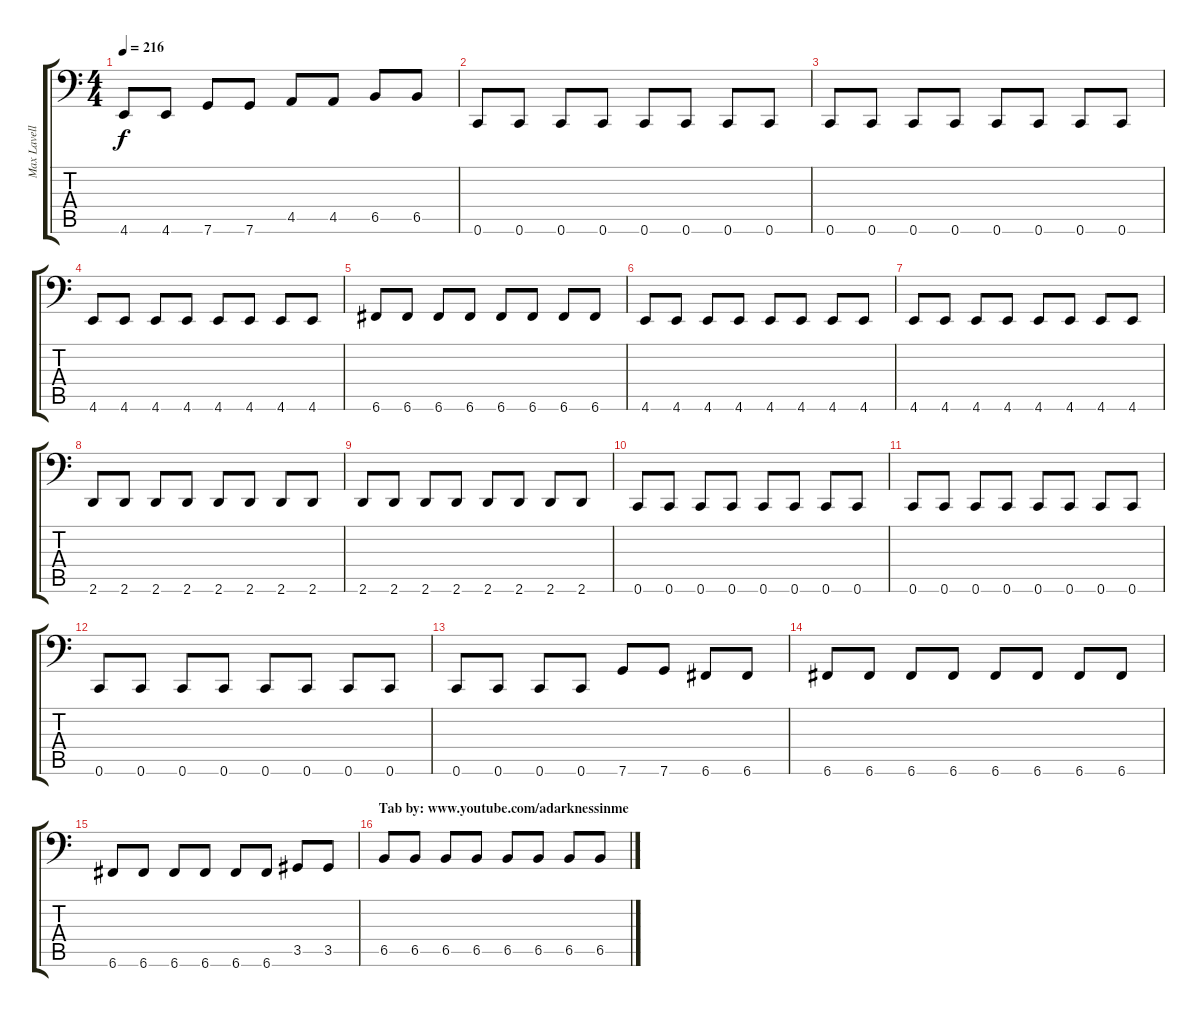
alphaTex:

\track ("Max Lavelle" "Max Lavell") {instrument electricbasspick}
\staff {score tabs}
\tuning (C3 G2 Eb2 Bb1 F1 C1) {hide}
\ts (4 4)
\tempo 216
\clef f4
\ks c
4.6.8{dy f} 4.6.8 7.6.8 7.6.8 4.5.8 4.5.8 6.5.8 6.5.8 |
0.6.8 0.6.8 0.6.8 0.6.8 0.6.8 0.6.8 0.6.8 0.6.8 |
0.6.8 0.6.8 0.6.8 0.6.8 0.6.8 0.6.8 0.6.8 0.6.8 |
4.6.8 4.6.8 4.6.8 4.6.8 4.6.8 4.6.8 4.6.8 4.6.8 |
6.6.8 6.6.8 6.6.8 6.6.8 6.6.8 6.6.8 6.6.8 6.6.8 |
4.6.8 4.6.8 4.6.8 4.6.8 4.6.8 4.6.8 4.6.8 4.6.8 |
4.6.8 4.6.8 4.6.8 4.6.8 4.6.8 4.6.8 4.6.8 4.6.8 |
2.6.8 2.6.8 2.6.8 2.6.8 2.6.8 2.6.8 2.6.8 2.6.8 |
2.6.8 2.6.8 2.6.8 2.6.8 2.6.8 2.6.8 2.6.8 2.6.8 |
0.6.8 0.6.8 0.6.8 0.6.8 0.6.8 0.6.8 0.6.8 0.6.8 |
0.6.8 0.6.8 0.6.8 0.6.8 0.6.8 0.6.8 0.6.8 0.6.8 |
0.6.8 0.6.8 0.6.8 0.6.8 0.6.8 0.6.8 0.6.8 0.6.8 |
0.6.8 0.6.8 0.6.8 0.6.8 7.6.8 7.6.8 6.6.8 6.6.8 |
6.6.8 6.6.8 6.6.8 6.6.8 6.6.8 6.6.8 6.6.8 6.6.8 |
6.6.8 6.6.8 6.6.8 6.6.8 6.6.8 6.6.8 3.5.8 3.5.8 |
\section ("" "Tab by: www.youtube.com/adarknessinme")
6.5.8 6.5.8 6.5.8 6.5.8 6.5.8 6.5.8 6.5.8 6.5.8
